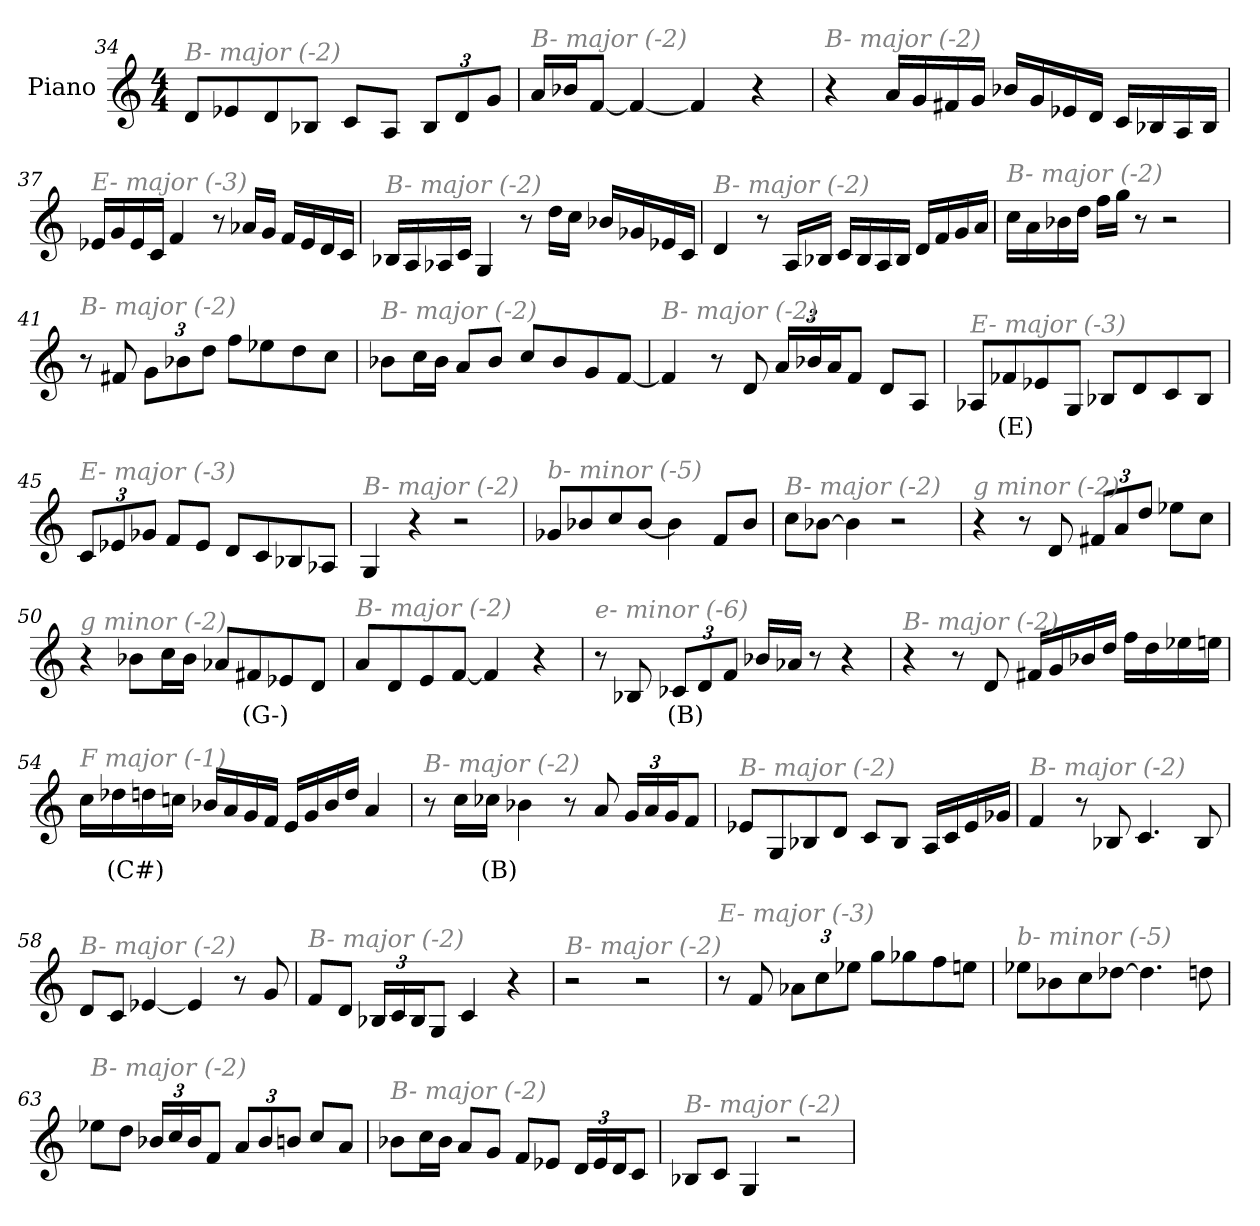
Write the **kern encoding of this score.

**kern	**text
*part1	*part1
*staff1	*staff1
*I"Piano	*
*I'Pno	*
*clefG2	*
*k[]	*
*M4/4	*
=34	=34
!LO:TX:i:color=#808080:t=B- major (-2)	!
8d/L	.
8e-X/	.
8d/	.
8B-X/J	.
8c/L	.
8A/J	.
*Xbrackettup	*
12B-/L	.
12d/	.
12g/J	.
=35	=35
!LO:TX:i:color=#808080:t=B- major (-2)	!
16a/LL	.
16b-X/J	.
[8f/J	.
4f/_	.
4f/]	.
4r	.
!!LO:LB:g=z
=36	=36
!LO:TX:i:color=#808080:t=B- major (-2)	!
4r	.
16a/LL	.
16g/	.
16f#X/	.
16g/JJ	.
16b-X/LL	.
16g/	.
16e-X/	.
16d/JJ	.
16c/LL	.
16B-X/	.
16A/	.
16B-/JJ	.
=37	=37
!LO:TX:i:color=#808080:t=E- major (-3)	!
16e-X/LL	.
16g/	.
16e-/	.
16c/JJ	.
4f/	.
8r	.
16a-X/LL	.
16g/JJ	.
16f/LL	.
16e-/	.
16d/	.
16c/JJ	.
=38	=38
!LO:TX:i:color=#808080:t=B- major (-2)	!
16B-X/LL	.
16A/	.
16A-X/	.
16c/JJ	.
4G/	.
8r	.
16dd\LL	.
16cc\JJ	.
16b-X/LL	.
16g-X/	.
16e-X/	.
16c/JJ	.
!!LO:LB:g=z
=39	=39
!LO:TX:i:color=#808080:t=B- major (-2)	!
4d/	.
8r	.
16A/LL	.
16B-X/JJ	.
16c/LL	.
16B-/	.
16A/	.
16B-/JJ	.
16d/LL	.
16f/	.
16g/	.
16a/JJ	.
=40	=40
!LO:TX:i:color=#808080:t=B- major (-2)	!
16cc\LL	.
16a\	.
16b-X\	.
16dd\JJ	.
16ff\LL	.
16gg\JJ	.
8r	.
2r	.
=41	=41
!LO:TX:i:color=#808080:t=B- major (-2)	!
8r	.
8f#X/	.
12g\L	.
12b-X\	.
12dd\J	.
8ff\L	.
8ee-X\	.
8dd\	.
8cc\J	.
!!LO:PB:g=z
=42	=42
!LO:TX:i:color=#808080:t=B- major (-2)	!
8b-X\L	.
16cc\L	.
16b-\JJ	.
8a/L	.
8b-/J	.
8cc/L	.
8b-/	.
8g/	.
[8f/J	.
=43	=43
!LO:TX:i:color=#808080:t=B- major (-2)	!
4f/]	.
8r	.
8d/	.
24a/LL	.
24b-X/	.
24a/J	.
8f/J	.
8d/L	.
8A/J	.
=44	=44
!LO:TX:i:color=#808080:t=E- major (-3)	!
8A-X/L	.
8f-Xi/	(E)
8e-X/	.
8G/J	.
8B-X/L	.
8d/	.
8c/	.
8B-/J	.
=45	=45
!LO:TX:i:color=#808080:t=E- major (-3)	!
12c/L	.
12e-X/	.
12g-X/J	.
8f/L	.
8e-/J	.
8d/L	.
8c/	.
8B-X/	.
8A-X/J	.
!!LO:LB:g=z
=46	=46
!LO:TX:i:color=#808080:t=B- major (-2)	!
4G/	.
4r	.
2r	.
=47	=47
!LO:TX:i:color=#808080:t=b- minor (-5)	!
8g-X/L	.
8b-X/	.
8cc/	.
[8b-/J	.
4b-\]	.
8f/L	.
8b-/J	.
=48	=48
!LO:TX:i:color=#808080:t=B- major (-2)	!
8cc\L	.
[8b-X\J	.
4b-\]	.
2r	.
!!LO:LB:g=z
=49	=49
!LO:TX:i:color=#808080:t=g minor (-2)	!
4r	.
8r	.
8d/	.
12f#X/L	.
12a/	.
12dd/J	.
8ee-X\L	.
8cc\J	.
=50	=50
!LO:TX:i:color=#808080:t=g minor (-2)	!
4r	.
8b-X\L	.
16cc\L	.
16b-\JJ	.
8a-X/L	.
8f#Xi/	(G-)
8e-X/	.
8d/J	.
=51	=51
!LO:TX:i:color=#808080:t=B- major (-2)	!
8a/L	.
8d/	.
8e/	.
[8f/J	.
4f/]	.
4r	.
=52	=52
!LO:TX:i:color=#808080:t=e- minor (-6)	!
8r	.
8B-X/	.
12c-Xi/L	(B)
12d/	.
12f/J	.
16b-X/LL	.
16a-X/JJ	.
8r	.
4r	.
!!LO:LB:g=z
=53	=53
!LO:TX:i:color=#808080:t=B- major (-2)	!
4r	.
8r	.
8d/	.
16f#X/LL	.
16g/	.
16b-X/	.
16dd/JJ	.
16ff\LL	.
16dd\	.
16ee-X\	.
16een\JJ	.
=54	=54
!LO:TX:i:color=#808080:t=F major (-1)	!
16cc\LL	.
16dd-Xi\	(C#)
16dd\	.
16ccn\JJ	.
16b-X/LL	.
16a/	.
16g/	.
16f/JJ	.
16e/LL	.
16g/	.
16b-/	.
16dd/JJ	.
4a/	.
=55	=55
!LO:TX:i:color=#808080:t=B- major (-2)	!
8r	.
16cc\LL	.
16cc-Xi\JJ	(B)
4b-X\	.
8r	.
8a/	.
24g/LL	.
24a/	.
24g/J	.
8f/J	.
!!LO:LB:g=z
=56	=56
!LO:TX:i:color=#808080:t=B- major (-2)	!
8e-X/L	.
8G/	.
8B-X/	.
8d/J	.
8c/L	.
8B-/J	.
16A/LL	.
16c/	.
16e-/	.
16g-X/JJ	.
=57	=57
!LO:TX:i:color=#808080:t=B- major (-2)	!
4f/	.
8r	.
8B-X/	.
4.c/	.
8B-/	.
=58	=58
!LO:TX:i:color=#808080:t=B- major (-2)	!
8d/L	.
8c/J	.
[4e-X/	.
4e-/]	.
8r	.
8g/	.
=59	=59
!LO:TX:i:color=#808080:t=B- major (-2)	!
8f/L	.
8d/J	.
24B-X/LL	.
24c/	.
24B-/J	.
8G/J	.
4c/	.
4r	.
!!LO:LB:g=z
=60	=60
!LO:TX:i:color=#808080:t=B- major (-2)	!
2r	.
2r	.
=61	=61
!LO:TX:i:color=#808080:t=E- major (-3)	!
8r	.
8f/	.
12a-X\L	.
12cc\	.
12ee-X\J	.
8gg\L	.
8gg-X\	.
8ff\	.
8een\J	.
=62	=62
!LO:TX:i:color=#808080:t=b- minor (-5)	!
8ee-X\L	.
8b-X\	.
8cc\	.
[8dd-X\J	.
4.dd-\]	.
8ddn\	.
=63	=63
!LO:TX:i:color=#808080:t=B- major (-2)	!
8ee-X\L	.
8dd\J	.
24b-X/LL	.
24cc/	.
24b-/J	.
8f/J	.
12a/L	.
12b-/	.
12bn/J	.
8cc/L	.
8a/J	.
!!LO:LB:g=z
=64	=64
!LO:TX:i:color=#808080:t=B- major (-2)	!
8b-X\L	.
16cc\L	.
16b-\JJ	.
8a/L	.
8g/J	.
8f/L	.
8e-X/J	.
24d/LL	.
24e-/	.
24d/J	.
8c/J	.
=65	=65
!LO:TX:i:color=#808080:t=B- major (-2)	!
8B-X/L	.
8c/J	.
4G/	.
2r	.
=	=
*-	*-
